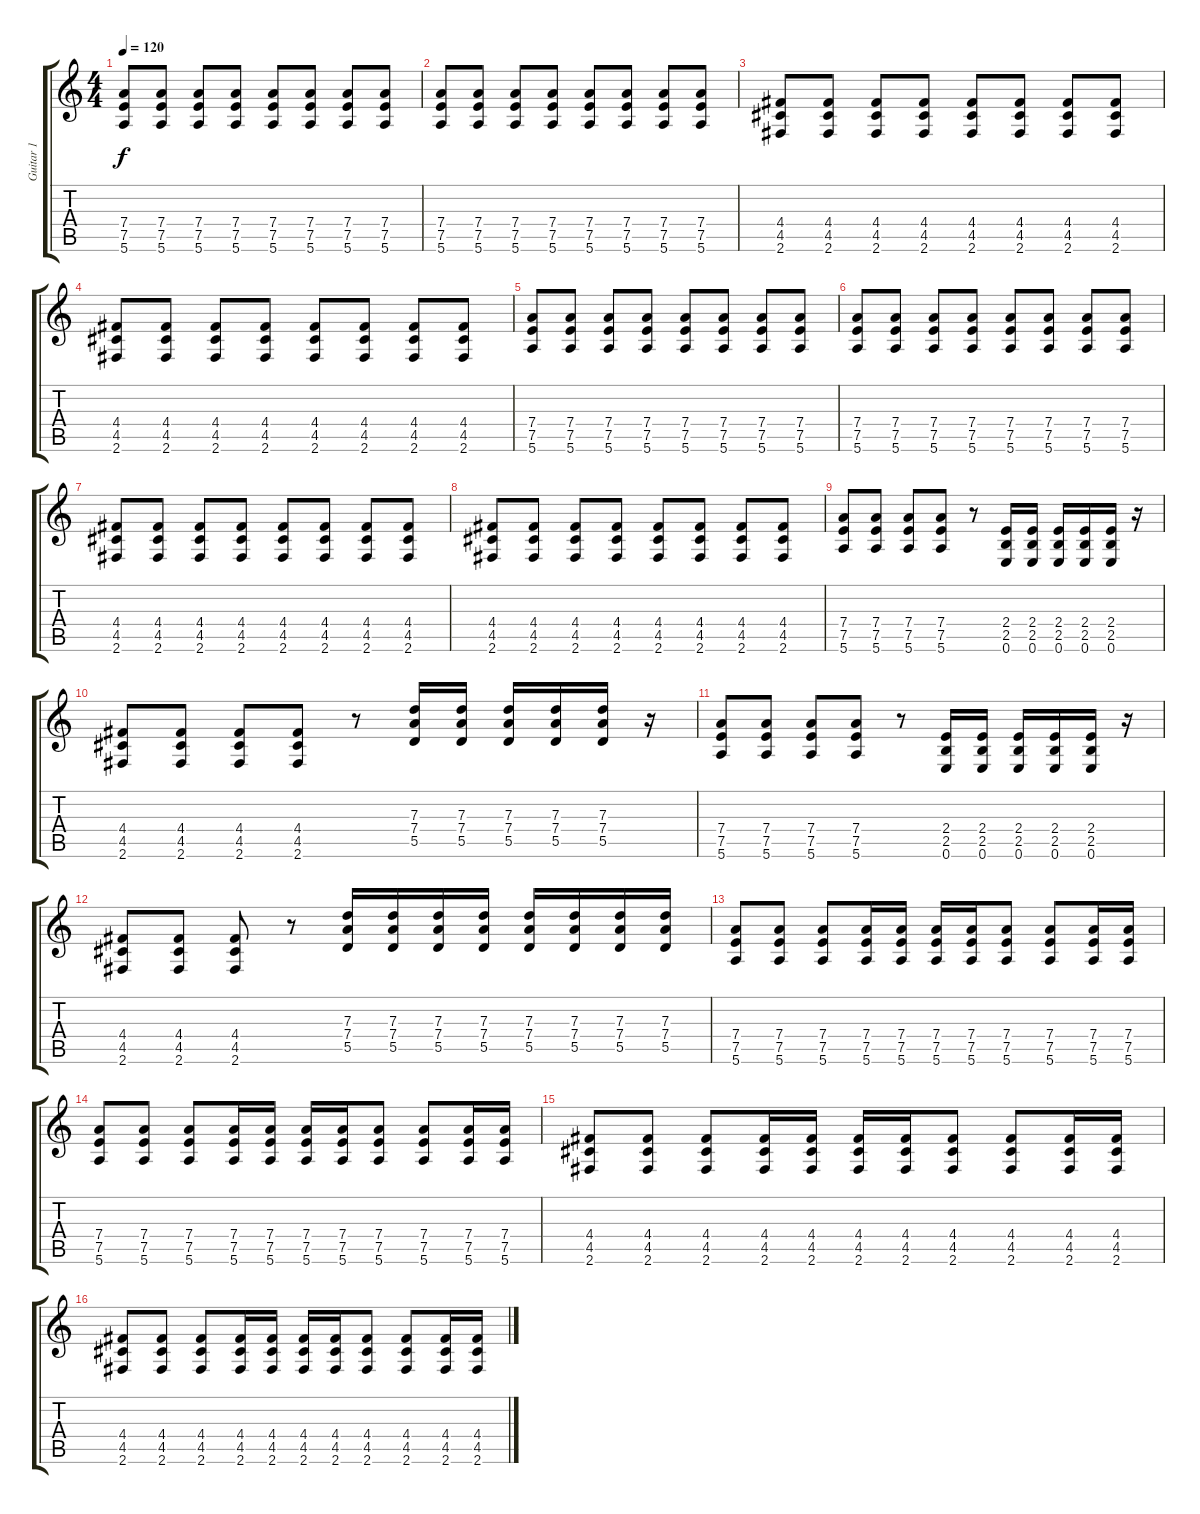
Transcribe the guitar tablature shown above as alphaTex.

\track ("Guitar 1" "Guitar 1") {instrument overdrivenguitar}
\staff {score tabs}
\tuning (E4 B3 G3 D3 A2 E2) {hide}
\ts (4 4)
\tempo 120
\clef g2
\ks c
(7.4 7.5 5.6).8{dy f} (7.4 7.5 5.6).8 (7.4 7.5 5.6).8 (7.4 7.5 5.6).8 (7.4 7.5 5.6).8 (7.4 7.5 5.6).8 (7.4 7.5 5.6).8 (7.4 7.5 5.6).8 |
(7.4 7.5 5.6).8 (7.4 7.5 5.6).8 (7.4 7.5 5.6).8 (7.4 7.5 5.6).8 (7.4 7.5 5.6).8 (7.4 7.5 5.6).8 (7.4 7.5 5.6).8 (7.4 7.5 5.6).8 |
(4.4 4.5 2.6).8 (4.4 4.5 2.6).8 (4.4 4.5 2.6).8 (4.4 4.5 2.6).8 (4.4 4.5 2.6).8 (4.4 4.5 2.6).8 (4.4 4.5 2.6).8 (4.4 4.5 2.6).8 |
(4.4 4.5 2.6).8 (4.4 4.5 2.6).8 (4.4 4.5 2.6).8 (4.4 4.5 2.6).8 (4.4 4.5 2.6).8 (4.4 4.5 2.6).8 (4.4 4.5 2.6).8 (4.4 4.5 2.6).8 |
(7.4 7.5 5.6).8 (7.4 7.5 5.6).8 (7.4 7.5 5.6).8 (7.4 7.5 5.6).8 (7.4 7.5 5.6).8 (7.4 7.5 5.6).8 (7.4 7.5 5.6).8 (7.4 7.5 5.6).8 |
(7.4 7.5 5.6).8 (7.4 7.5 5.6).8 (7.4 7.5 5.6).8 (7.4 7.5 5.6).8 (7.4 7.5 5.6).8 (7.4 7.5 5.6).8 (7.4 7.5 5.6).8 (7.4 7.5 5.6).8 |
(4.4 4.5 2.6).8 (4.4 4.5 2.6).8 (4.4 4.5 2.6).8 (4.4 4.5 2.6).8 (4.4 4.5 2.6).8 (4.4 4.5 2.6).8 (4.4 4.5 2.6).8 (4.4 4.5 2.6).8 |
(4.4 4.5 2.6).8 (4.4 4.5 2.6).8 (4.4 4.5 2.6).8 (4.4 4.5 2.6).8 (4.4 4.5 2.6).8 (4.4 4.5 2.6).8 (4.4 4.5 2.6).8 (4.4 4.5 2.6).8 |
(7.4 7.5 5.6).8 (7.4 7.5 5.6).8 (7.4 7.5 5.6).8 (7.4 7.5 5.6).8 r.8 (2.4 2.5 0.6).16 (2.4 2.5 0.6).16 (2.4 2.5 0.6).16 (2.4 2.5 0.6).16 (2.4 2.5 0.6).16 r.16 |
(4.4 4.5 2.6).8 (4.4 4.5 2.6).8 (4.4 4.5 2.6).8 (4.4 4.5 2.6).8 r.8 (7.3 7.4 5.5).16 (7.3 7.4 5.5).16 (7.3 7.4 5.5).16 (7.3 7.4 5.5).16 (7.3 7.4 5.5).16 r.16 |
(7.4 7.5 5.6).8 (7.4 7.5 5.6).8 (7.4 7.5 5.6).8 (7.4 7.5 5.6).8 r.8 (2.4 2.5 0.6).16 (2.4 2.5 0.6).16 (2.4 2.5 0.6).16 (2.4 2.5 0.6).16 (2.4 2.5 0.6).16 r.16 |
(4.4 4.5 2.6).8 (4.4 4.5 2.6).8 (4.4 4.5 2.6).8 r.8 (7.3 7.4 5.5).16 (7.3 7.4 5.5).16 (7.3 7.4 5.5).16 (7.3 7.4 5.5).16 (7.3 7.4 5.5).16 (7.3 7.4 5.5).16 (7.3 7.4 5.5).16 (7.3 7.4 5.5).16 |
(7.4 7.5 5.6).8 (7.4 7.5 5.6).8 (7.4 7.5 5.6).8 (7.4 7.5 5.6).16 (7.4 7.5 5.6).16 (7.4 7.5 5.6).16 (7.4 7.5 5.6).16 (7.4 7.5 5.6).8 (7.4 7.5 5.6).8 (7.4 7.5 5.6).16 (7.4 7.5 5.6).16 |
(7.4 7.5 5.6).8 (7.4 7.5 5.6).8 (7.4 7.5 5.6).8 (7.4 7.5 5.6).16 (7.4 7.5 5.6).16 (7.4 7.5 5.6).16 (7.4 7.5 5.6).16 (7.4 7.5 5.6).8 (7.4 7.5 5.6).8 (7.4 7.5 5.6).16 (7.4 7.5 5.6).16 |
(4.4 4.5 2.6).8 (4.4 4.5 2.6).8 (4.4 4.5 2.6).8 (4.4 4.5 2.6).16 (4.4 4.5 2.6).16 (4.4 4.5 2.6).16 (4.4 4.5 2.6).16 (4.4 4.5 2.6).8 (4.4 4.5 2.6).8 (4.4 4.5 2.6).16 (4.4 4.5 2.6).16 |
(4.4 4.5 2.6).8 (4.4 4.5 2.6).8 (4.4 4.5 2.6).8 (4.4 4.5 2.6).16 (4.4 4.5 2.6).16 (4.4 4.5 2.6).16 (4.4 4.5 2.6).16 (4.4 4.5 2.6).8 (4.4 4.5 2.6).8 (4.4 4.5 2.6).16 (4.4 4.5 2.6).16
